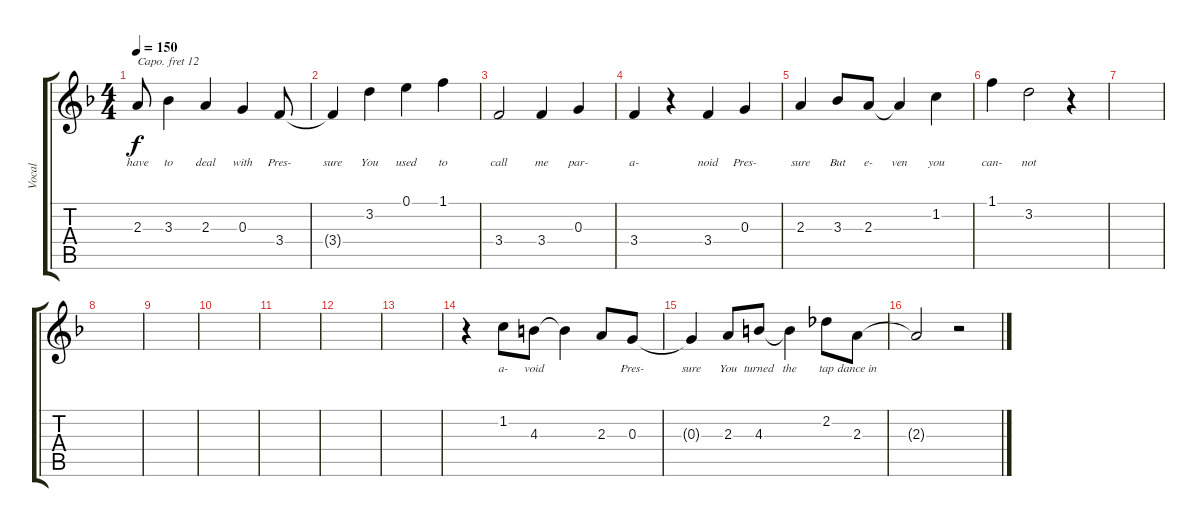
\track ("Vocal" "Vocal") {instrument oboe}
\staff {score tabs}
\capo 12
\tuning (E4 B3 G3 D3 A2 E2) {hide}
\ts (4 4)
\tempo 150
\clef g2
\ks f
2.3{t}.8{lyrics (0 "have") lyrics (1 "") lyrics (2 "") lyrics (3 "") lyrics (4 "") dy f} 3.3.4{lyrics (0 "to") lyrics (1 "") lyrics (2 "") lyrics (3 "") lyrics (4 "")} 2.3.4{lyrics (0 "deal") lyrics (1 "") lyrics (2 "") lyrics (3 "") lyrics (4 "")} 0.3.4{lyrics (0 "with") lyrics (1 "") lyrics (2 "") lyrics (3 "") lyrics (4 "")} 3.4.8{lyrics (0 "Pres-") lyrics (1 "") lyrics (2 "") lyrics (3 "") lyrics (4 "")} |
3.4{t}.4{lyrics (0 "sure") lyrics (1 "") lyrics (2 "") lyrics (3 "") lyrics (4 "")} 3.2.4{lyrics (0 "You") lyrics (1 "") lyrics (2 "") lyrics (3 "") lyrics (4 "")} 0.1.4{lyrics (0 "used") lyrics (1 "") lyrics (2 "") lyrics (3 "") lyrics (4 "")} 1.1.4{lyrics (0 "to") lyrics (1 "") lyrics (2 "") lyrics (3 "") lyrics (4 "")} |
3.4.2{lyrics (0 "call") lyrics (1 "") lyrics (2 "") lyrics (3 "") lyrics (4 "")} 3.4.4{lyrics (0 "me") lyrics (1 "") lyrics (2 "") lyrics (3 "") lyrics (4 "")} 0.3.4{lyrics (0 "par-") lyrics (1 "") lyrics (2 "") lyrics (3 "") lyrics (4 "")} |
3.4.4{lyrics (0 "a-") lyrics (1 "") lyrics (2 "") lyrics (3 "") lyrics (4 "")} r.4 3.4.4{lyrics (0 "noid") lyrics (1 "") lyrics (2 "") lyrics (3 "") lyrics (4 "")} 0.3.4{lyrics (0 "Pres-") lyrics (1 "") lyrics (2 "") lyrics (3 "") lyrics (4 "")} |
2.3.4{lyrics (0 "sure") lyrics (1 "") lyrics (2 "") lyrics (3 "") lyrics (4 "")} 3.3.8{lyrics (0 "But") lyrics (1 "") lyrics (2 "") lyrics (3 "") lyrics (4 "")} 2.3.8{lyrics (0 "e-") lyrics (1 "") lyrics (2 "") lyrics (3 "") lyrics (4 "")} 2.3{t}.4{lyrics (0 "ven") lyrics (1 "") lyrics (2 "") lyrics (3 "") lyrics (4 "")} 1.2.4{lyrics (0 "you") lyrics (1 "") lyrics (2 "") lyrics (3 "") lyrics (4 "")} |
1.1.4{lyrics (0 "can-") lyrics (1 "") lyrics (2 "") lyrics (3 "") lyrics (4 "")} 3.2.2{lyrics (0 "not") lyrics (1 "") lyrics (2 "") lyrics (3 "") lyrics (4 "")} r.4 |
|
|
|
|
|
|
|
r.4 1.2.8{lyrics (0 "a-") lyrics (1 "") lyrics (2 "") lyrics (3 "") lyrics (4 "")} 4.3.8{lyrics (0 "void") lyrics (1 "") lyrics (2 "") lyrics (3 "") lyrics (4 "")} 4.3{t}.4{lyrics (0 "") lyrics (1 "") lyrics (2 "") lyrics (3 "") lyrics (4 "")} 2.3.8{lyrics (0 "") lyrics (1 "") lyrics (2 "") lyrics (3 "") lyrics (4 "")} 0.3.8{lyrics (0 "Pres-") lyrics (1 "") lyrics (2 "") lyrics (3 "") lyrics (4 "")} |
0.3{t}.4{lyrics (0 "sure") lyrics (1 "") lyrics (2 "") lyrics (3 "") lyrics (4 "")} 2.3.8{lyrics (0 "You") lyrics (1 "") lyrics (2 "") lyrics (3 "") lyrics (4 "")} 4.3.8{lyrics (0 "turned") lyrics (1 "") lyrics (2 "") lyrics (3 "") lyrics (4 "")} 4.3{t}.4{lyrics (0 "the") lyrics (1 "") lyrics (2 "") lyrics (3 "") lyrics (4 "")} 2.2.8{lyrics (0 "tap") lyrics (1 "") lyrics (2 "") lyrics (3 "") lyrics (4 "")} 2.3.8{lyrics (0 "dance in") lyrics (1 "") lyrics (2 "") lyrics (3 "") lyrics (4 "")} |
2.3{t}.2{lyrics (0 "") lyrics (1 "") lyrics (2 "") lyrics (3 "") lyrics (4 "")} r.2
